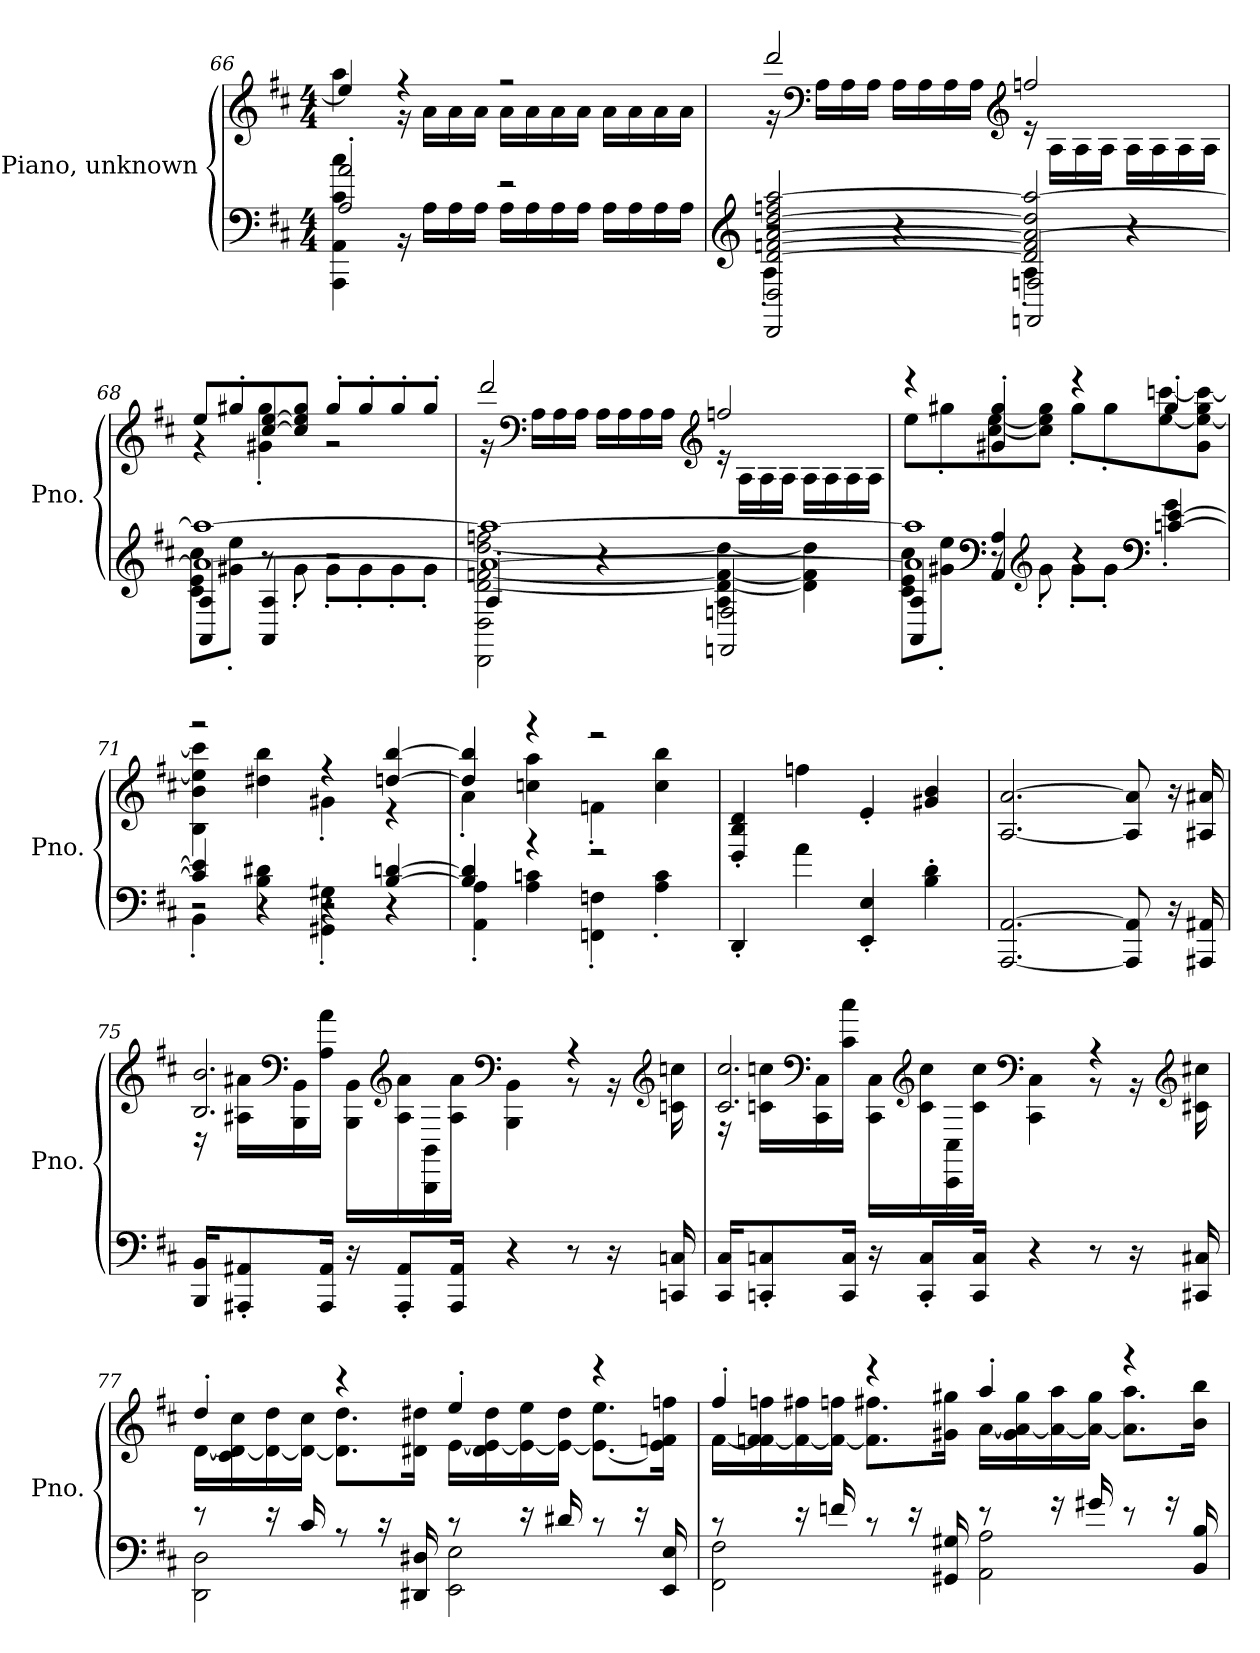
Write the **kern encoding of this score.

**kern	**kern
*part1	*part1
*staff2	*staff1
*I"Piano, unknown	*
*I'Pno.	*
!!LO:LB:g=z
*clefF4	*clefG2
*k[f#c#]	*k[f#c#]
*M4/4	*M4/4
=66	=66
*^	*^
2A/' 2a/'	4AAA\ 4AA\ 4c#\ 4cc#\	4ee/]	4aa\
.	16r	4r	16r
.	16A\LL	.	16a\LL
.	16A\	.	16a\
.	16A\JJ	.	16a\JJ
2r	16A\LL	2r	16a\LL
.	16A\	.	16a\
.	16A\	.	16a\
.	16A\JJ	.	16a\JJ
.	16A\LL	.	16a\LL
.	16A\	.	16a\
.	16A\	.	16a\
.	16A\JJ	.	16a\JJ
*v	*v	*	*
=67	=67	=67
*clefG2	*	*
*^	*	*
*	*^	*	*
2DD/ 2D/ [2d/ [2fn/ [2a/ [2dd/ 2ffn/ [2aa/	4A'\	2r	2ddd/	16r
*	*	*	*clefF4	*
.	.	.	.	16A\LL
.	.	.	.	16A\
.	.	.	.	16A\JJ
.	4r	.	.	16A\LL
.	.	.	.	16A\
.	.	.	.	16A\
.	.	.	.	16A\JJ
*	*	*	*clefG2	*
2d/] 2f/] 2a/_ 2dd/] 2aa/_	4A'\	2FFn/ 2Fn/	2ffn/	16r
.	.	.	.	16A\LL
.	.	.	.	16A\
.	.	.	.	16A\JJ
.	4r	.	.	16A\LL
.	.	.	.	16A\
.	.	.	.	16A\
.	.	.	.	16A\JJ
!!LO:LB:g=z	!!
=68	=68	=68	=68	=68
1a_ 1aa_	8c#\ 8e\ 8cc#\L	4AA/ 4A/	8ee/L	4r
.	8g#X\' 8ee\'J	.	8gg#X'/	.
.	8r	4AA/ 4A/	[8cc#/ [8ee/	4g#X\' 4gg#\'
.	8g#'\	.	8cc#/] 8ee/] 8gg#/J	.
.	8g#'\L	2r	8gg#'/L	2r
.	8g#'\	.	8gg#'/	.
.	8g#'\	.	8gg#'/	.
.	8g#'\J	.	8gg#'/J	.
=69	=69	=69	=69	=69
1a_ 1aa_	2DD\ 2D\ [2d\ [2fn\ [2dd\ 2ffn\	4A'/	2ddd/	16r
*	*	*	*clefF4	*
.	.	.	.	16A\LL
.	.	.	.	16A\
.	.	.	.	16A\JJ
.	.	4r	.	16A\LL
.	.	.	.	16A\
.	.	.	.	16A\
.	.	.	.	16A\JJ
*	*	*	*clefG2	*
.	4A\ 4d\_ 4f\_ 4dd\_	2FFn/ 2Fn/	2ffn/	16r
.	.	.	.	16A\LL
.	.	.	.	16A\
.	.	.	.	16A\JJ
.	4d\] 4f\] 4dd\]	.	.	16A\LL
.	.	.	.	16A\
.	.	.	.	16A\
.	.	.	.	16A\JJ
!!LO:LB:g=z	!!
=70	=70	=70	=70	=70
1a] 1aa]	8c#\ 8e\ 8cc#\L	4AA/ 4A/	4r	8ee\L
.	8g#X\' 8ee\'J	.	.	8gg#X'\
*clefF4	*	*	*	*
.	8r	4AA/ 4A/	4g#X/' 4gg#/'	[8cc#\ [8ee\
*clefG2	*	*	*	*
.	8g#'\	.	.	8cc#\] 8ee\] 8gg#\J
.	8g#'\L	4r	4r	8gg#'\L
.	8g#'\J	.	.	8gg#'\
*clefF4	*	*	*	*
.	4g#'\	[4cn/ [4e/	4gg#'/	[8ee\ [8cccn\
.	.	.	.	8g#\ 8ee\_ 8gg#\ 8ccc\_J
=71	=71	=71	=71	=71
2r	4BB'\	4c/] 4e/]	2r	4B\ 4b\ 4ee\] 4ccc\]
.	4B\ 4d#X\	4r	.	4dd#X\ 4bb\
4r	4GG#X\' 4G#X\'	2r	4r	4g#X'\
[4B/ [4dn/	4r	.	[4ddn/ [4bb/	4r
*	*v	*v	*	*
=72	=72	=72	=72
4B/] 4d/]	4AA\' 4A\'	4dd/] 4bb/]	4a'\
4r	4A\ 4cn\	4r	4ccn\ 4aa\
2r	4FFn\' 4Fn\'	2r	4fn'\
.	4A\' 4c\'	.	4cc\ 4bb\
*v	*v	*	*
*	*v	*v
=73	=73
4DD'/	4D/' 4B/' 4d/'
4a\	4ffn\
4EE/' 4E/'	4e'/
4B\' 4d\'	4g#X/ 4b/
!!LO:LB:g=z
=74	=74
[2.AAA/ [2.AA/	[2.A/ [2.a/
8AAA/] 8AA/]	8A/] 8a/]
16r	16r
16AAA#X/ 16AA#X/	16A#X/ 16a#X/
=75	=75
*	*^
16BBB/ 16BB/KL	2.B/ 2.b/	16r
8AAA#X/' 8AA#X/'	.	16A#X\ 16a#X\LL
*	*clefF4	*
.	.	16BBB\ 16BB\
16AAA#/ 16AA#/Jk	.	16A#\ 16a#\JJ
16r	.	16BBB\ 16BB\LL
*	*clefG2	*
8AAA#/' 8AA#/'L	.	16A#\ 16a#\
.	.	16BBB\ 16BB\
16AAA#/ 16AA#/Jk	.	16A#\ 16a#\JJ
*	*clefF4	*
4r	.	4BBB\ 4BB\
8r	4r	8r
16r	.	16r
*	*clefG2	*
16CCn/ 16Cn/	.	16cn\ 16ccn\
!!LO:LB:g=z	!!
=76	=76	=76
16CC#/ 16C#/KL	2.c#/ 2.cc#/	16r
8CCn/' 8Cn/'	.	16cn\ 16ccn\LL
*	*clefF4	*
.	.	16CC#\ 16C#\
16CC/ 16C/Jk	.	16c\ 16cc\JJ
16r	.	16CC#\ 16C#\LL
*	*clefG2	*
8CC/' 8C/'L	.	16c\ 16cc\
.	.	16CC#\ 16C#\
16CC/ 16C/Jk	.	16c\ 16cc\JJ
*	*clefF4	*
4r	.	4CC#\ 4C#\
8r	4r	8r
16r	.	16r
*	*clefG2	*
16CC#X/ 16C#X/	.	16c#X\ 16cc#X\
!!LO:PB:g=z	!!
=77	=77	=77
*^	*	*
8r	2DD\ 2D\	4dd'/	[16d\LL
.	.	.	16c#\ 16d\_ 16cc#\
16r	.	.	16d\_ 16dd\
16c#/	.	.	16d\_ 16cc#\JJ
8r	.	4r	8.d\] 8.dd\L
16r	.	.	.
16DD#X/ 16D#X/	.	.	16d#X\ 16dd#X\Jk
8r	2EE\ 2E\	4ee'/	[16e\LL
.	.	.	16d#\ 16e\_ 16dd#\
16r	.	.	16e\_ 16ee\
16d#X/	.	.	16e\_ 16dd#\JJ
8r	.	4r	8.e\_ 8.ee\L
16r	.	.	.
16EE/ 16E/	.	.	16e\] 16fn\ 16ffn\Jk
=78	=78	=78	=78
8r	2FF#\ 2F#\	4ff#'/	[16f#\LL
.	.	.	16fn\ 16f#\_ 16ffn\
16r	.	.	16f#\_ 16ff#X\
16fn/	.	.	16f#\_ 16ffn\JJ
8r	.	4r	8.f#\] 8.ff#X\L
16r	.	.	.
16GG#X/ 16G#X/	.	.	16g#X\ 16gg#X\Jk
8r	2AA\ 2A\	4aa'/	[16a\LL
.	.	.	16g#\ 16a\_ 16gg#\
16r	.	.	16a\_ 16aa\
16g#X/	.	.	16a\_ 16gg#\JJ
8r	.	4r	8.a\] 8.aa\L
16r	.	.	.
16BB/ 16B/	.	.	16b\ 16bb\Jk
*v	*v	*	*
*	*v	*v
=	=
*-	*-
